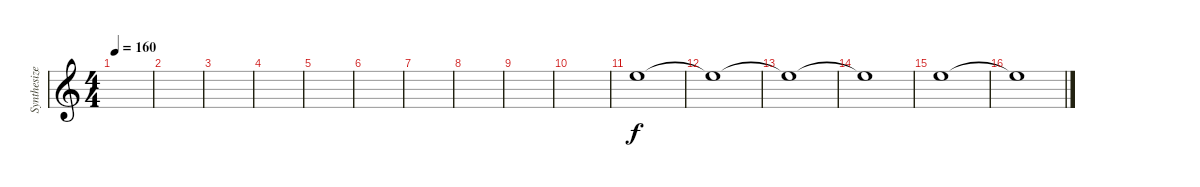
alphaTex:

\track ("Synthesizer" "Synthesize") {instrument pad2warm}
\staff {score}
\tuning (E4 B3 G3 D3 A2 E2 B1) {hide}
\ts (4 4)
\tempo 160
\clef g2
\ks c
|
|
|
|
|
|
|
|
|
|
12.1.1 |
12.1{t}.1 |
12.1{t}.1 |
12.1{t}.1 |
12.1.1 |
12.1{t}.1
